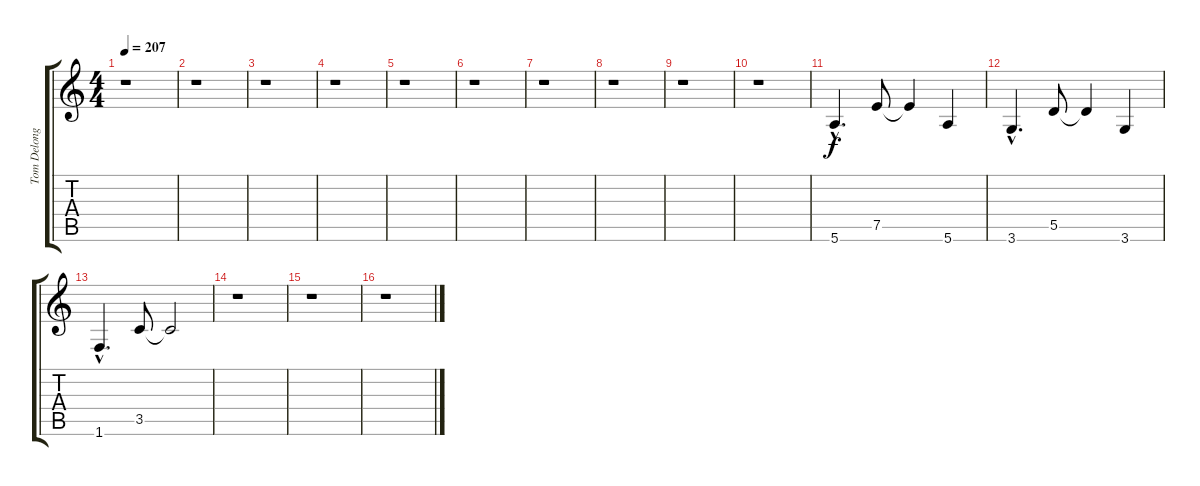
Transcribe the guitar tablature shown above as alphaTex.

\track ("Tom Delong (Clean)" "Tom Delong") {instrument electricguitarclean}
\staff {score tabs}
\tuning (E4 B3 G3 D3 A2 E2) {hide}
\ts (4 4)
\tempo 207
\clef g2
\ks c
r.1{dy f} |
r.1 |
r.1 |
r.1 |
r.1 |
r.1 |
r.1 |
r.1 |
r.1 |
r.1 |
5.6{hac}.4{d} 7.5.8 7.5{t}.4 5.6.4 |
3.6{hac}.4{d} 5.5.8 5.5{t}.4 3.6.4 |
1.6{hac}.4{d} 3.5.8 3.5{t}.2 |
r.1 |
r.1 |
r.1
